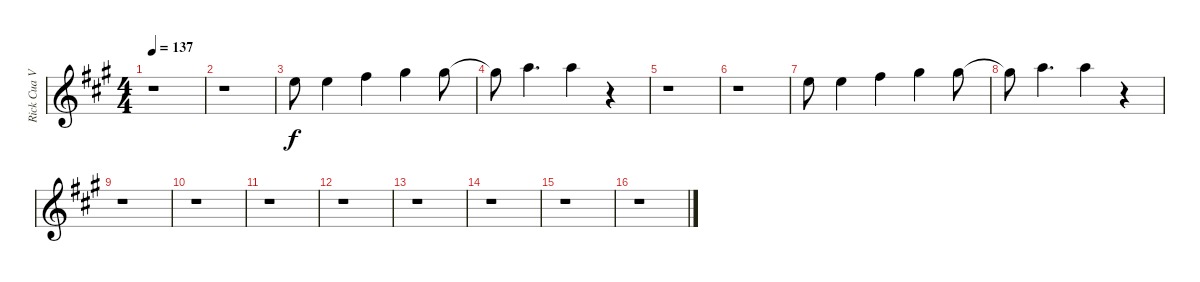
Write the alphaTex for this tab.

\track ("Rick Cua Vocals" "Rick Cua V") {instrument contrabass}
\staff {score}
\tuning (E4 B3 G3 D3 A2 E2) {hide}
\ts (4 4)
\tempo 137
\clef g2
\ks a
r.1{dy f} |
r.1 |
9.3.8 9.3.4 7.2.4 9.2.4 9.2.8 |
9.2{t}.8 10.2.4{d} 10.2.4 r.4 |
r.1 |
r.1 |
9.3.8 9.3.4 7.2.4 9.2.4 9.2.8 |
9.2{t}.8 10.2.4{d} 10.2.4 r.4 |
r.1 |
r.1 |
r.1 |
r.1 |
r.1 |
r.1 |
r.1 |
r.1
